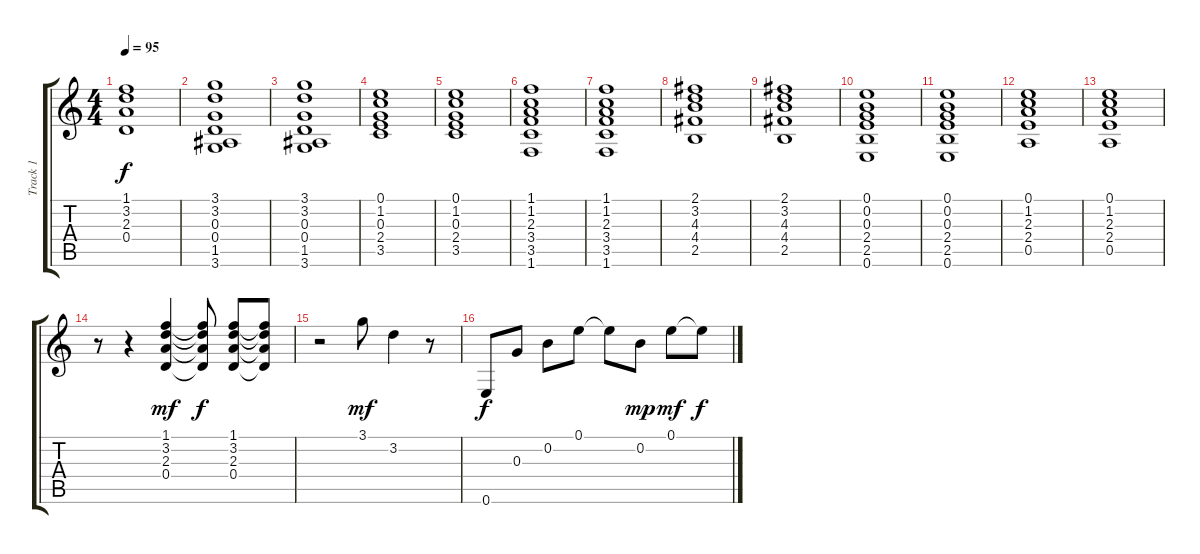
\track ("Track 1" "Track 1") {instrument acousticguitarsteel}
\staff {score tabs}
\tuning (E4 B3 G3 D3 A2 E2) {hide}
\ts (4 4)
\tempo 95
\clef g2
\ks c
(1.1 3.2 2.3 0.4).1{dy f} |
(3.1 3.2 0.3 0.4 1.5 3.6).1 |
(3.1 3.2 0.3 0.4 1.5 3.6).1 |
(0.1 1.2 0.3 2.4 3.5).1 |
(0.1 1.2 0.3 2.4 3.5).1 |
(1.1 1.2 2.3 3.4 3.5 1.6).1 |
(1.1 1.2 2.3 3.4 3.5 1.6).1 |
(2.1 3.2 4.3 4.4 2.5).1 |
(2.1 3.2 4.3 4.4 2.5).1 |
(0.1 0.2 0.3 2.4 2.5 0.6).1 |
(0.1 0.2 0.3 2.4 2.5 0.6).1 |
(0.1 1.2 2.3 2.4 0.5).1 |
(0.1 1.2 2.3 2.4 0.5).1 |
r.8 r.4 (1.1 3.2 2.3 0.4).4{dy mf} (1.1{t} 3.2{t} 2.3{t} 0.4{t}).8{dy f} (1.1 3.2 2.3 0.4).8 (1.1{t} 3.2{t} 2.3{t} 0.4{t}).8 |
r.2 3.1.8{dy mf} 3.2.4 r.8 |
0.6.8{dy f} 0.3.8 0.2.8 0.1.8 0.1{t}.8 0.2.8{dy mp} 0.1.8{dy mf} 0.1{t}.8{dy f}
